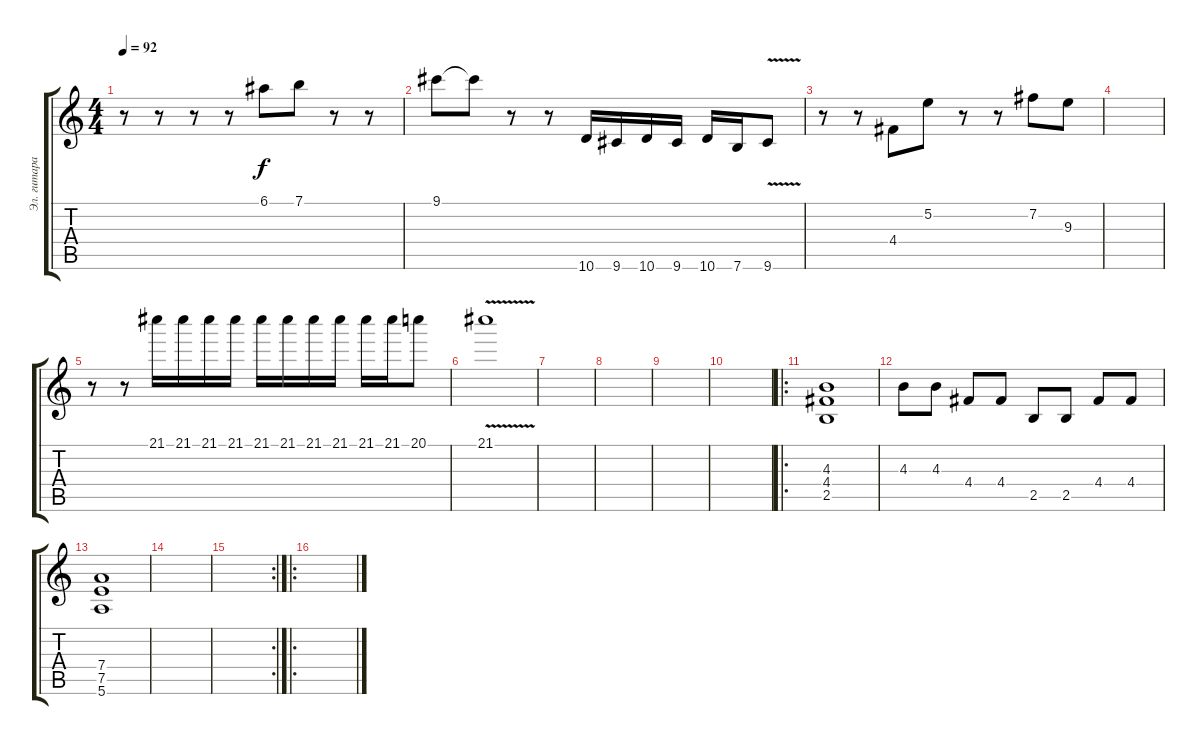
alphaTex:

\track ("Эл. гитара" "Эл. гитара") {instrument overdrivenguitar}
\staff {score tabs}
\tuning (E4 B3 G3 D3 A2 E2) {hide}
\ts (4 4)
\tempo 92
\clef g2
\ks c
r.8{dy f} r.8 r.8 r.8 6.1.8 7.1.8 r.8 r.8 |
9.1.8 9.1{t}.8 r.8 r.8 10.6.16 9.6.16 10.6.16 9.6.16 10.6.16 7.6.16 9.6{v}.8 |
r.8 r.8 4.4.8 5.2.8 r.8 r.8 7.2.8 9.3.8 |
|
r.8 r.8 21.1.16 21.1.16 21.1.16 21.1.16 21.1.16 21.1.16 21.1.16 21.1.16 21.1.16 21.1.16 20.1.8 |
21.1{v}.1 |
|
|
|
|
\ro
(4.3 4.4 2.5).1 |
4.3.8 4.3.8 4.4.8 4.4.8 2.5.8 2.5.8 4.4.8 4.4.8 |
(7.4 7.5 5.6).1 |
|
\rc 2
|
\ro
